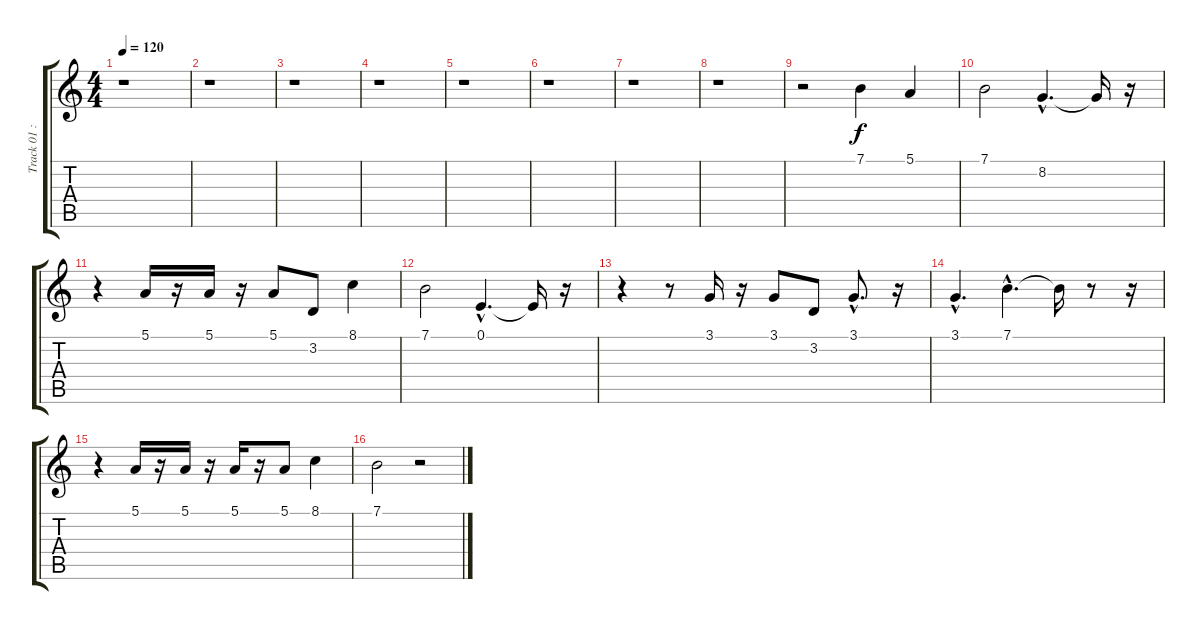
\track ("Track 01 : unspecified" "Track 01 :") {instrument flute}
\staff {score tabs}
\tuning (E4 B3 G3 D3 A2 E2) {hide}
\ts (4 4)
\tempo 120
\clef g2
\ks c
r.1{dy f} |
r.1 |
r.1 |
r.1 |
r.1 |
r.1 |
r.1 |
r.1 |
r.2 7.1.4 5.1.4 |
7.1.2 8.2{hac}.4{d} 8.2{t}.16 r.16 |
r.4 5.1.16 r.16 5.1.16 r.16 5.1.8 3.2.8 8.1.4 |
7.1.2 0.1{hac}.4{d} 0.1{t}.16 r.16 |
r.4 r.8 3.1.16 r.16 3.1.8 3.2.8 3.1{hac}.8{d} r.16 |
3.1{hac}.4{d} 7.1{hac}.4{d} 7.1{t}.16 r.8 r.16 |
r.4 5.1.16 r.16 5.1.16 r.16 5.1.16 r.16 5.1.8 8.1.4 |
7.1.2 r.2
